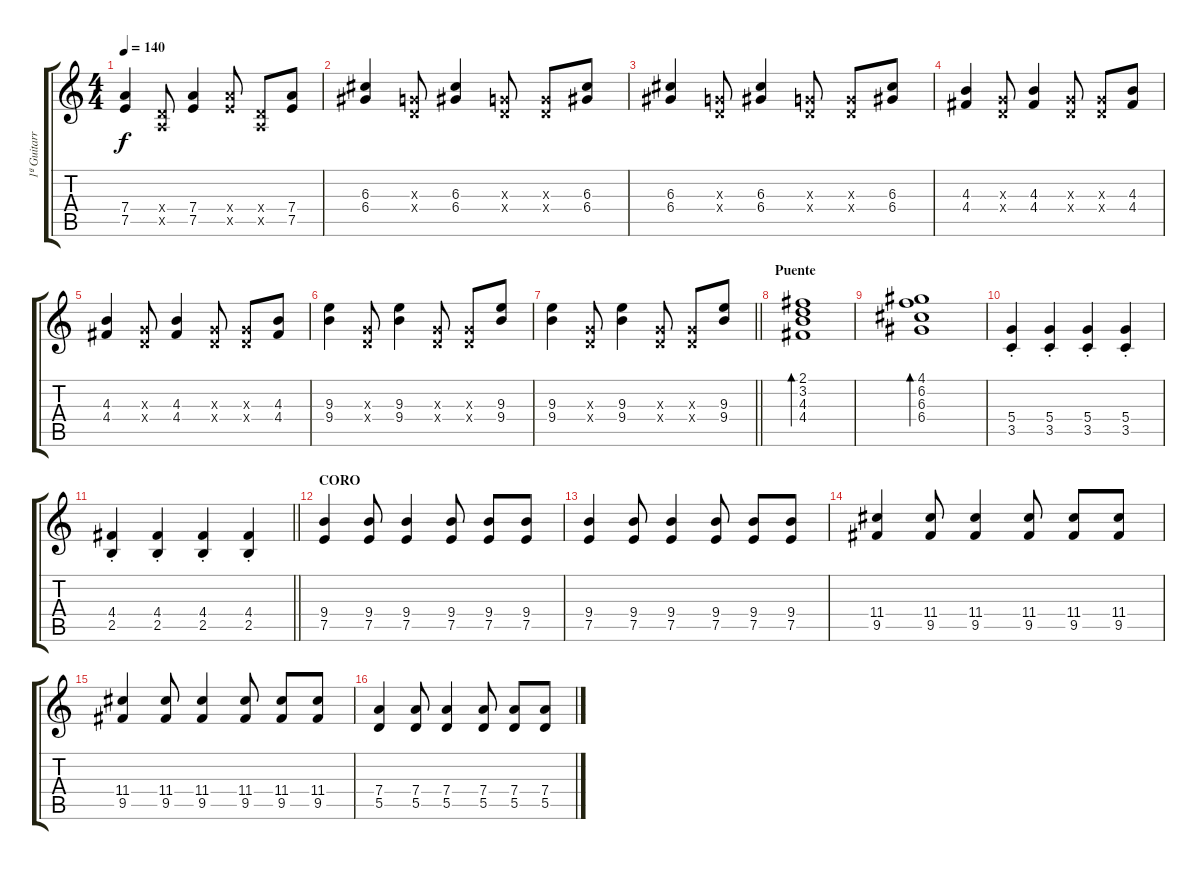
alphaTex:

\track ("1ª Guitarra" "1ª Guitarr") {instrument distortionguitar}
\staff {score tabs}
\tuning (E4 B3 G3 D3 A2 E2) {hide}
\ts (4 4)
\tempo 140
\clef g2
\ks c
(7.4 7.5).4{dy f} (0.4{x} 0.5{x}).8 (7.4 7.5).4 (7.4{x} 7.5{x}).8 (0.4{x} 0.5{x}).8 (7.4 7.5).8 |
(6.3 6.4).4 (0.3{x} 0.4{x}).8 (6.3 6.4).4 (0.3{x} 0.4{x}).8 (0.3{x} 0.4{x}).8 (6.3 6.4).8 |
(6.3 6.4).4 (0.3{x} 0.4{x}).8 (6.3 6.4).4 (0.3{x} 0.4{x}).8 (0.3{x} 0.4{x}).8 (6.3 6.4).8 |
(4.3 4.4).4 (0.3{x} 0.4{x}).8 (4.3 4.4).4 (0.3{x} 0.4{x}).8 (0.3{x} 0.4{x}).8 (4.3 4.4).8 |
(4.3 4.4).4 (0.3{x} 0.4{x}).8 (4.3 4.4).4 (0.3{x} 0.4{x}).8 (0.3{x} 0.4{x}).8 (4.3 4.4).8 |
(9.3 9.4).4 (0.3{x} 0.4{x}).8 (9.3 9.4).4 (0.3{x} 0.4{x}).8 (0.3{x} 0.4{x}).8 (9.3 9.4).8 |
\barLineRight lightlight
(9.3 9.4).4 (0.3{x} 0.4{x}).8 (9.3 9.4).4 (0.3{x} 0.4{x}).8 (0.3{x} 0.4{x}).8 (9.3 9.4).8 |
\section ("" "Puente")
(2.1 3.2 4.3 4.4).1{bd 480 volume 14 instrument electricguitarclean} |
(4.1 6.2 6.3 6.4).1{bd 480 volume 14 instrument electricguitarclean} |
(5.4{st} 3.5{st}).4{volume 16 instrument distortionguitar} (5.4{st} 3.5{st}).4 (5.4{st} 3.5{st}).4 (5.4{st} 3.5{st}).4 |
\barLineRight lightlight
(4.4{st} 2.5{st}).4 (4.4{st} 2.5{st}).4 (4.4{st} 2.5{st}).4 (4.4{st} 2.5{st}).4 |
\section ("" "CORO")
(9.4 7.5).4 (9.4 7.5).8 (9.4 7.5).4 (9.4 7.5).8 (9.4 7.5).8 (9.4 7.5).8 |
(9.4 7.5).4 (9.4 7.5).8 (9.4 7.5).4 (9.4 7.5).8 (9.4 7.5).8 (9.4 7.5).8 |
(11.4 9.5).4 (11.4 9.5).8 (11.4 9.5).4 (11.4 9.5).8 (11.4 9.5).8 (11.4 9.5).8 |
(11.4 9.5).4 (11.4 9.5).8 (11.4 9.5).4 (11.4 9.5).8 (11.4 9.5).8 (11.4 9.5).8 |
(7.4 5.5).4 (7.4 5.5).8 (7.4 5.5).4 (7.4 5.5).8 (7.4 5.5).8 (7.4 5.5).8
